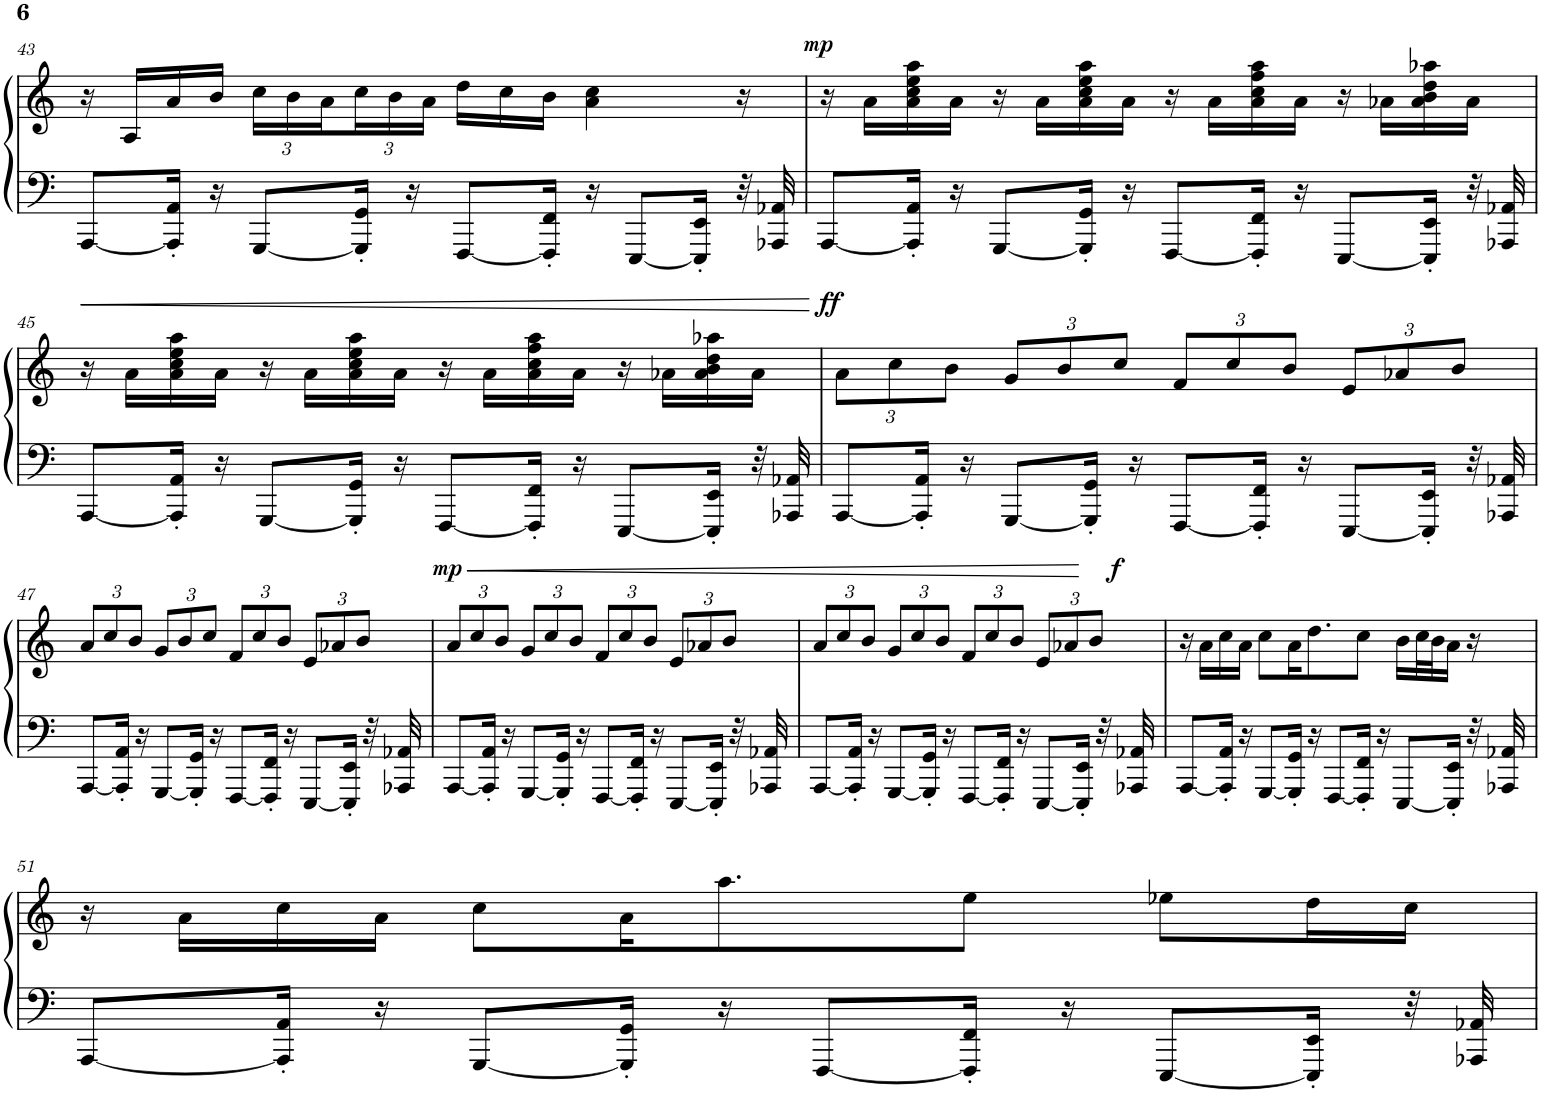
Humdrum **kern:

**kern	**kern	**dynam
*part1	*part1	*part1
*staff2	*staff1	*staff1/2
*I"Piano	*	*
*I'Pno.	*	*
!!LO:PB:g=z
*clefF4	*clefG2	*
*k[]	*k[]	*
*M4/4	*M4/4	*
=43	=43	=43
[8AAA/L	16r	.
.	16A/LL	.
16AAA/]' 16AA/'Jk	16a/	.
16r	16b/JJ	.
*	*Xbrackettup	*
[8GGG/L	24cc\LL	.
.	24b\	.
.	24a\	.
16GGG/]' 16GG/'Jk	24cc\	.
.	24b\	.
16r	.	.
.	24a\JJ	.
[8FFF/L	16dd\LL	.
.	16cc\	.
16FFF/]' 16FF/'Jk	16b\JJ	.
16r	4a\ 4cc\	.
[8EEE/L	.	.
16EEE/]' 16EE/'Jk	.	.
32r	16r	.
32AAA-X/ 32AA-X/	.	.
=44	=44	=44
!	!	!LO:DY:a
[8AAA/L	16r	mp
.	16a\LL	.
16AAA/]' 16AA/'Jk	16a\ 16cc\ 16ee\ 16aa\	.
16r	16a\JJ	.
[8GGG/L	16r	.
.	16a\LL	.
16GGG/]' 16GG/'Jk	16a\ 16cc\ 16ee\ 16aa\	.
16r	16a\JJ	.
[8FFF/L	16r	.
.	16a\LL	.
16FFF/]' 16FF/'Jk	16a\ 16cc\ 16ff\ 16aa\	.
16r	16a\JJ	.
[8EEE/L	16r	.
.	16a-X\LL	.
16EEE/]' 16EE/'Jk	16a-\ 16b\ 16dd\ 16aa-X\	.
32r	16a-\JJ	.
32AAA-X/ 32AA-X/	.	.
!!LO:LB:g=z
=45	=45	=45
!	!	!LO:HP:b
[8AAA/L	16r	<
.	16a\LL	.
16AAA/]' 16AA/'Jk	16a\ 16cc\ 16ee\ 16aa\	.
16r	16a\JJ	.
[8GGG/L	16r	.
.	16a\LL	.
16GGG/]' 16GG/'Jk	16a\ 16cc\ 16ee\ 16aa\	.
16r	16a\JJ	.
[8FFF/L	16r	.
.	16a\LL	.
16FFF/]' 16FF/'Jk	16a\ 16cc\ 16ff\ 16aa\	.
16r	16a\JJ	.
[8EEE/L	16r	.
.	16a-X\LL	.
16EEE/]' 16EE/'Jk	16a-\ 16b\ 16dd\ 16aa-X\	.
32r	16a-\JJ	.
32AAA-X/ 32AA-X/	.	.
.	.	[
=46	=46	=46
!	!	!LO:DY:a
[8AAA/L	12a\L	ff
.	12cc\	.
16AAA/]' 16AA/'Jk	.	.
.	12b\J	.
16r	.	.
[8GGG/L	12g/L	.
.	12b/	.
16GGG/]' 16GG/'Jk	.	.
.	12cc/J	.
16r	.	.
[8FFF/L	12f/L	.
.	12cc/	.
16FFF/]' 16FF/'Jk	.	.
.	12b/J	.
16r	.	.
[8EEE/L	12e/L	.
.	12a-X/	.
16EEE/]' 16EE/'Jk	.	.
.	12b/J	.
32r	.	.
32AAA-X/ 32AA-X/	.	.
!!LO:LB:g=z
=47	=47	=47
[8AAA/L	12a/L	.
.	12cc/	.
16AAA/]' 16AA/'Jk	.	.
.	12b/J	.
16r	.	.
[8GGG/L	12g/L	.
.	12b/	.
16GGG/]' 16GG/'Jk	.	.
.	12cc/J	.
16r	.	.
[8FFF/L	12f/L	.
.	12cc/	.
16FFF/]' 16FF/'Jk	.	.
.	12b/J	.
16r	.	.
[8EEE/L	12e/L	.
.	12a-X/	.
16EEE/]' 16EE/'Jk	.	.
.	12b/J	.
32r	.	.
32AAA-X/ 32AA-X/	.	.
=48	=48	=48
!	!	!LO:HP:b
!	!	!LO:DY:n=1:a
[8AAA/L	12a/L	< mp
.	12cc/	.
16AAA/]' 16AA/'Jk	.	.
.	12b/J	.
16r	.	.
[8GGG/L	12g/L	.
.	12cc/	.
16GGG/]' 16GG/'Jk	.	.
.	12b/J	.
16r	.	.
[8FFF/L	12f/L	.
.	12cc/	.
16FFF/]' 16FF/'Jk	.	.
.	12b/J	.
16r	.	.
[8EEE/L	12e/L	.
.	12a-X/	.
16EEE/]' 16EE/'Jk	.	.
.	12b/J	.
32r	.	.
32AAA-X/ 32AA-X/	.	.
=49	=49	=49
[8AAA/L	12a/L	.
.	12cc/	.
16AAA/]' 16AA/'Jk	.	.
.	12b/J	.
16r	.	.
[8GGG/L	12g/L	.
.	12cc/	.
16GGG/]' 16GG/'Jk	.	.
.	12b/J	.
16r	.	.
[8FFF/L	12f/L	.
.	12cc/	.
16FFF/]' 16FF/'Jk	.	.
.	12b/J	.
16r	.	.
[8EEE/L	12e/L	.
.	12a-X/	.
16EEE/]' 16EE/'Jk	.	.
!	!	!LO:DY:n=1:a
.	12b/J	[ f
32r	.	.
32AAA-X/ 32AA-X/	.	.
=50	=50	=50
[8AAA/L	16r	.
.	16a\LL	.
16AAA/]' 16AA/'Jk	16cc\	.
16r	16a\JJ	.
[8GGG/L	8cc\L	.
16GGG/]' 16GG/'Jk	16a\K	.
16r	8.dd\	.
[8FFF/L	.	.
16FFF/]' 16FF/'Jk	8cc\J	.
16r	.	.
[8EEE/L	16b\LL	.
.	32cc\L	.
.	32b\J	.
16EEE/]' 16EE/'Jk	16a\JJ	.
32r	16r	.
32AAA-X/ 32AA-X/	.	.
!!LO:LB:g=z
=51	=51	=51
[8AAA/L	16r	.
.	16a\LL	.
16AAA/]' 16AA/'Jk	16cc\	.
16r	16a\JJ	.
[8GGG/L	8cc\L	.
16GGG/]' 16GG/'Jk	16a\K	.
16r	8.aa\	.
[8FFF/L	.	.
16FFF/]' 16FF/'Jk	8ee\J	.
16r	.	.
[8EEE/L	8ee-X\L	.
16EEE/]' 16EE/'Jk	16dd\L	.
32r	16cc\JJ	.
32AAA-X/ 32AA-X/	.	.
=	=	=
*-	*-	*-
